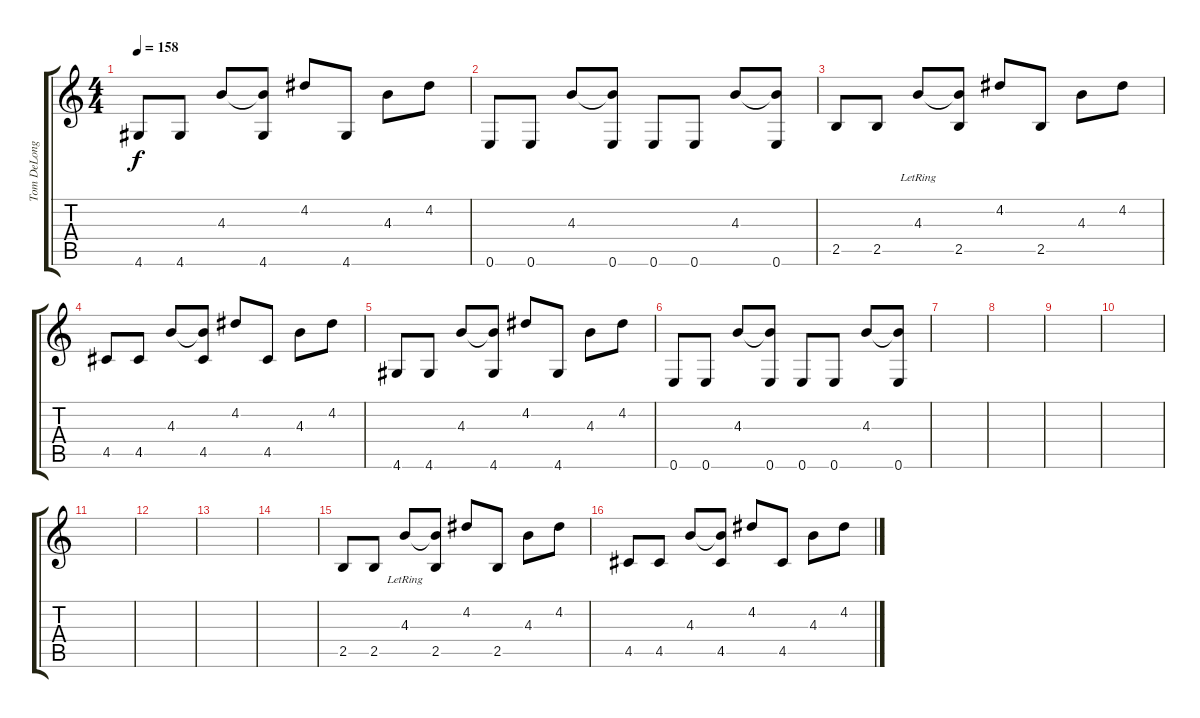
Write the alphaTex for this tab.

\track ("Tom DeLonge - Clean Guitar" "Tom DeLong") {instrument electricguitarclean}
\staff {score tabs}
\tuning (E4 B3 G3 D3 A2 E2) {hide}
\ts (4 4)
\tempo 158
\clef g2
\ks c
4.6.8{dy f} 4.6.8 4.3.8 (4.3{t} 4.6).8 4.2.8 4.6.8 4.3.8 4.2.8 |
0.6.8 0.6.8 4.3.8 (4.3{t} 0.6).8 0.6.8 0.6.8 4.3.8 (4.3{t} 0.6).8 |
2.5.8 2.5.8 4.3{lr}.8 (4.3{t} 2.5).8 4.2.8 2.5.8 4.3.8 4.2.8 |
4.5.8 4.5.8 4.3.8 (4.3{t} 4.5).8 4.2.8 4.5.8 4.3.8 4.2.8 |
4.6.8 4.6.8 4.3.8 (4.3{t} 4.6).8 4.2.8 4.6.8 4.3.8 4.2.8 |
0.6.8 0.6.8 4.3.8 (4.3{t} 0.6).8 0.6.8 0.6.8 4.3.8 (4.3{t} 0.6).8 |
|
|
|
|
|
|
|
|
2.5.8 2.5.8 4.3{lr}.8 (4.3{t} 2.5).8 4.2.8 2.5.8 4.3.8 4.2.8 |
4.5.8 4.5.8 4.3.8 (4.3{t} 4.5).8 4.2.8 4.5.8 4.3.8 4.2.8
